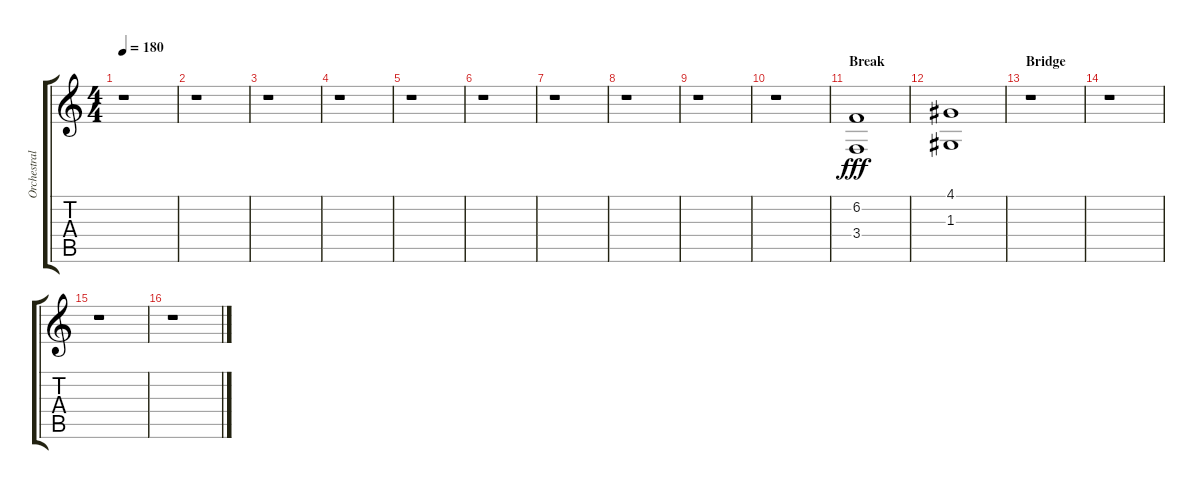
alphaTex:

\track ("Orchestral Hit" "Orchestral") {instrument orchestrahit}
\staff {score tabs}
\tuning (E4 B3 G3 D3 A2 E2) {hide}
\ts (4 4)
\tempo 180
\clef g2
\ks c
r.1{dy fff} |
r.1 |
r.1 |
r.1 |
r.1 |
r.1 |
r.1 |
r.1 |
r.1 |
r.1 |
\section ("" "Break")
(6.2 3.4).1 |
(4.1 1.3).1 |
\section ("" "Bridge")
r.1 |
r.1 |
r.1 |
r.1
